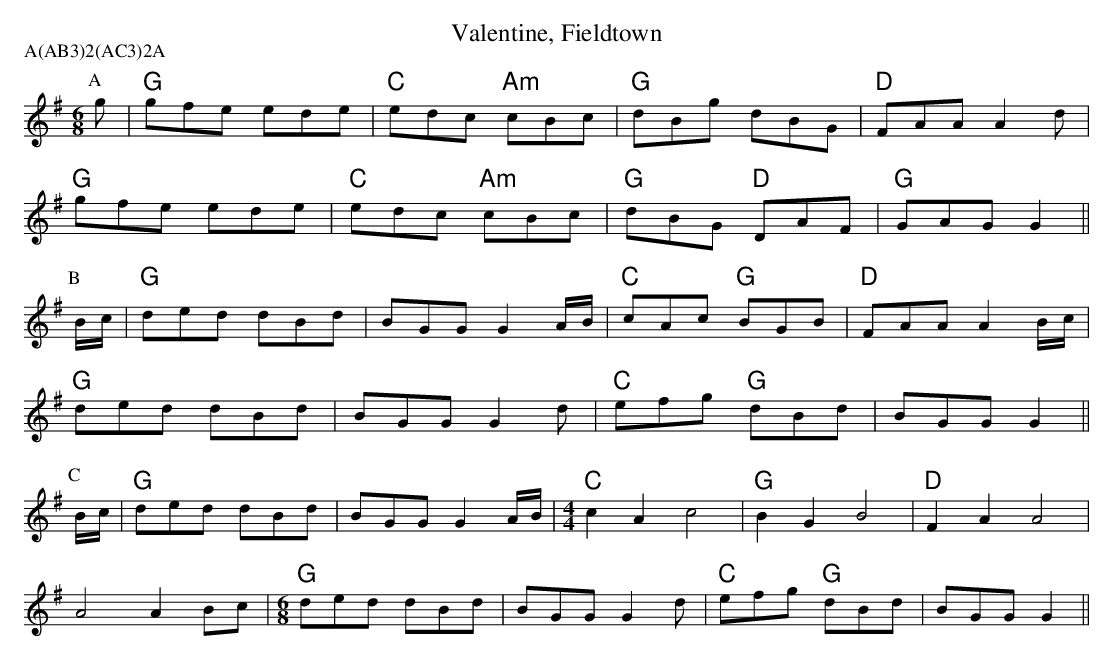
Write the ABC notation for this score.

X:1
T:Valentine, Fieldtown
M:6/8
L:1/8
P:A(AB3)2(AC3)2A
K:G
P:A
g    |\
   "G" gfe ede    |   "C" edc "Am" cBc    |  "G" dBg  dBG      | "D" FAA A2d      |
   "G" gfe ede    |   "C" edc "Am" cBc    |  "G" dBG "D" DAF   | "G"  GAG G2      ||
P:B
   B/c/           |\
   "G" ded dBd    |  BGG G2A/B/      | "C"  cAc "G" BGB   |  "D"  FAA A2B/c/      |
   "G" ded dBd    |  BGG G2d         | "C"  efg "G" dBd   |   BGG G2              ||
P:C
   B/c/           |\
   "G" ded dBd    |  BGG G2A/B/      |\
M:4/4
L:1/4
   "C"  cA c2    |  "G" BG B2        |  "D" FA A2         |
   A2 AB/c/      |\
M:6/8
L:1/8
   "G" ded dBd   |   BGG G2d         | "C"  efg "G" dBd   |    BGG G2     ||
